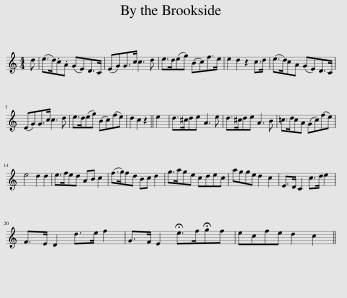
X:1
L:1/8
M:4/4
I:linebreak $
K:C
V:1 treble
V:1
 d | (e>d).c.A (GE)D>C | (EG)G>c c3 d | e>d(eg) (Bc)f>e | e2 d2 z2 c>d | %5
 (e>d)cA (GE)D>C |$ (EG)G>c c3 d | e>d(eg) (Bc)(fe) | d2 c2 z2 || e2 | %10
 d>^cde A3 e | d>^cde A3 B | =c>dcA (Gc)(fe) |$ e4 d2 d2 | e>fed AB c2 | %15
 (f>g)fd Bc d2 | g>age cdec | agge d2 c2 | E>D C2 c>d e2 |$ F>E D2 d>e f2 | %20
 G>F E2 !fermata!e>f!fermata!gf | ecfe d2 c2 || %22
